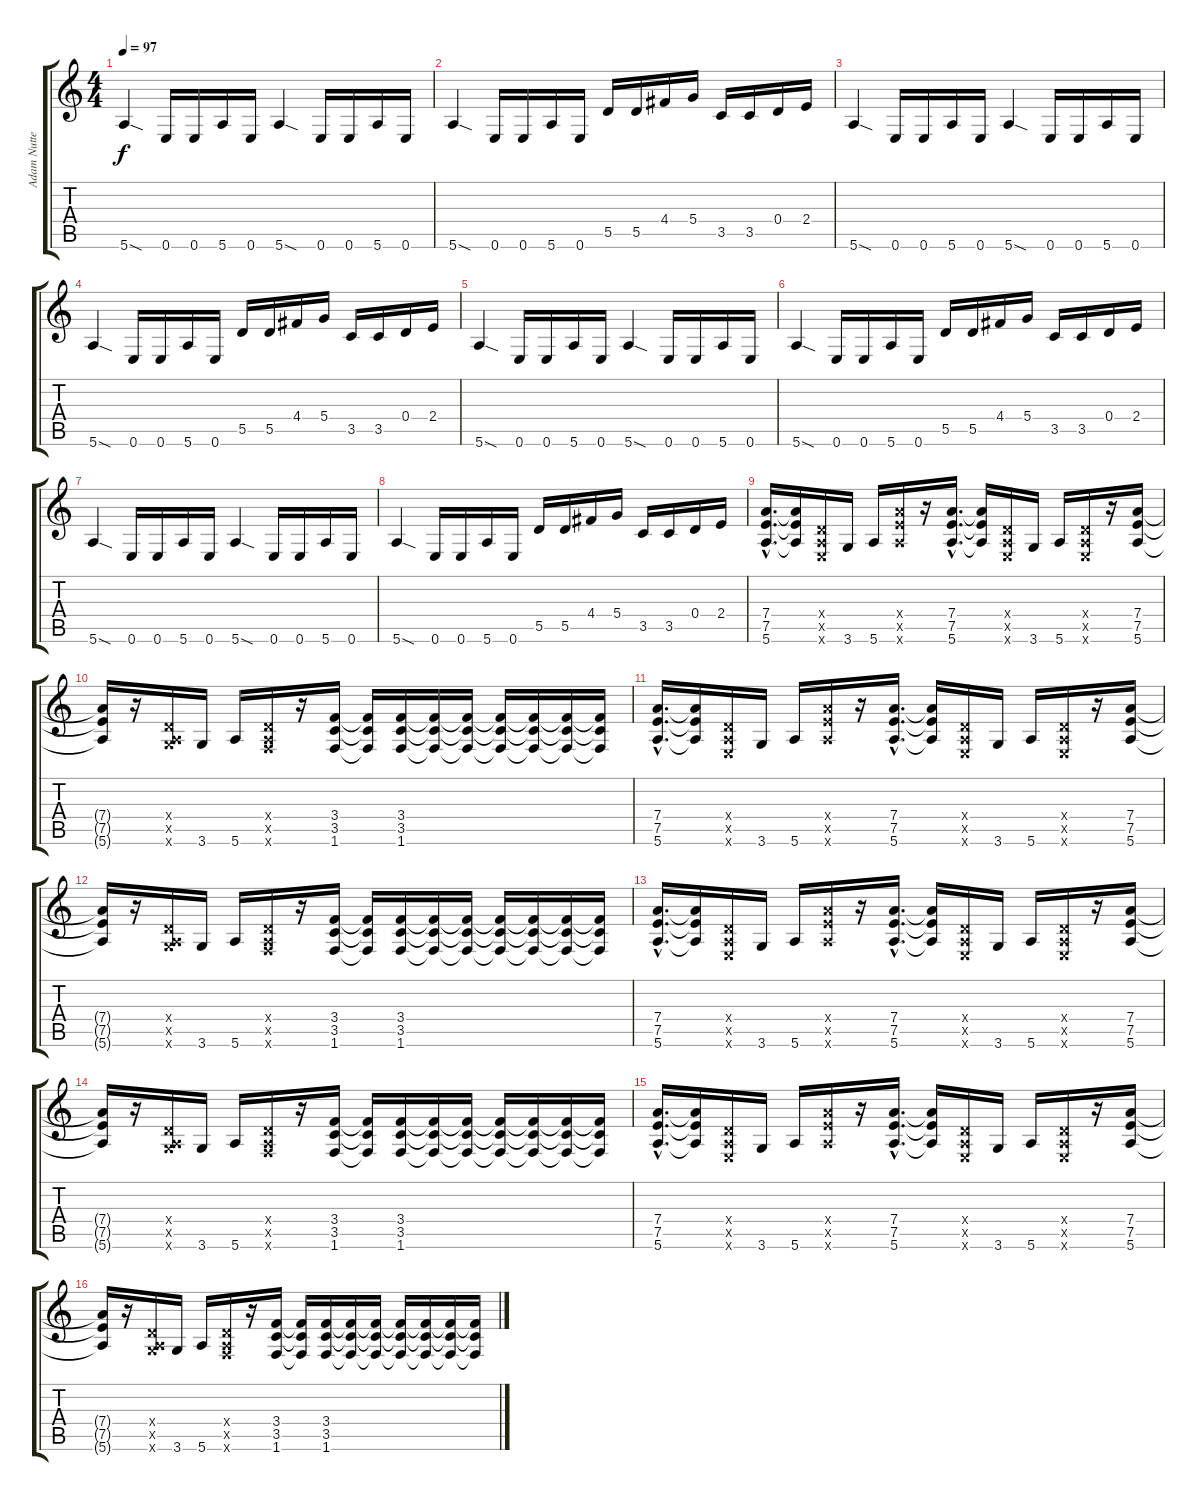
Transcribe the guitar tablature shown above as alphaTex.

\track ("Adam Nutter" "Adam Nutte") {instrument distortionguitar}
\staff {score tabs}
\tuning (E4 B3 G3 D3 A2 E2) {hide}
\ts (4 4)
\tempo 97
\clef g2
\ks c
5.6{sod}.4{dy f instrument distortionguitar} 0.6.16 0.6.16 5.6.16 0.6.16 5.6{sod}.4 0.6.16 0.6.16 5.6.16 0.6.16 |
5.6{sod}.4 0.6.16 0.6.16 5.6.16 0.6.16 5.5.16 5.5.16 4.4.16 5.4.16 3.5.16 3.5.16 0.4.16 2.4.16 |
5.6{sod}.4 0.6.16 0.6.16 5.6.16 0.6.16 5.6{sod}.4 0.6.16 0.6.16 5.6.16 0.6.16 |
5.6{sod}.4 0.6.16 0.6.16 5.6.16 0.6.16 5.5.16 5.5.16 4.4.16 5.4.16 3.5.16 3.5.16 0.4.16 2.4.16 |
5.6{sod}.4 0.6.16 0.6.16 5.6.16 0.6.16 5.6{sod}.4 0.6.16 0.6.16 5.6.16 0.6.16 |
5.6{sod}.4 0.6.16 0.6.16 5.6.16 0.6.16 5.5.16 5.5.16 4.4.16 5.4.16 3.5.16 3.5.16 0.4.16 2.4.16 |
5.6{sod}.4 0.6.16 0.6.16 5.6.16 0.6.16 5.6{sod}.4 0.6.16 0.6.16 5.6.16 0.6.16 |
5.6{sod}.4 0.6.16 0.6.16 5.6.16 0.6.16 5.5.16 5.5.16 4.4.16 5.4.16 3.5.16 3.5.16 0.4.16 2.4.16 |
(7.4{hac} 7.5{hac} 5.6{hac}).16{d} (7.4{t} 7.5{t} 5.6{t}).16 (0.4{x} 0.5{x} 0.6{x}).16 3.6.16 5.6.16 (7.4{x} 7.5{x} 5.6{x}).16 r.16 (7.4{hac} 7.5{hac} 5.6{hac}).16{d} (7.4{t} 7.5{t} 5.6{t}).16 (0.4{x} 0.5{x} 0.6{x}).16 3.6.16 5.6.16 (0.4{x} 0.5{x} 0.6{x}).16 r.16 (7.4 7.5 5.6).16 |
(7.4{t} 7.5{t} 5.6{t}).16 r.16 (0.4{x} 0.5{x} 3.6{x}).16 3.6.16 5.6.16 (0.4{x} 0.5{x} 1.6{x}).16 r.16 (3.4 3.5 1.6).16 (3.4{t} 3.5{t} 1.6{t}).16 (3.4 3.5 1.6).16 (3.4{t} 3.5{t} 1.6{t}).16 (3.4{t} 3.5{t} 1.6{t}).16 (3.4{t} 3.5{t} 1.6{t}).16 (3.4{t} 3.5{t} 1.6{t}).16 (3.4{t} 3.5{t} 1.6{t}).16 (3.4{t} 3.5{t} 1.6{t}).16 |
(7.4{hac} 7.5{hac} 5.6{hac}).16{d} (7.4{t} 7.5{t} 5.6{t}).16 (0.4{x} 0.5{x} 0.6{x}).16 3.6.16 5.6.16 (7.4{x} 7.5{x} 5.6{x}).16 r.16 (7.4{hac} 7.5{hac} 5.6{hac}).16{d} (7.4{t} 7.5{t} 5.6{t}).16 (0.4{x} 0.5{x} 0.6{x}).16 3.6.16 5.6.16 (0.4{x} 0.5{x} 0.6{x}).16 r.16 (7.4 7.5 5.6).16 |
(7.4{t} 7.5{t} 5.6{t}).16 r.16 (0.4{x} 0.5{x} 3.6{x}).16 3.6.16 5.6.16 (0.4{x} 0.5{x} 1.6{x}).16 r.16 (3.4 3.5 1.6).16 (3.4{t} 3.5{t} 1.6{t}).16 (3.4 3.5 1.6).16 (3.4{t} 3.5{t} 1.6{t}).16 (3.4{t} 3.5{t} 1.6{t}).16 (3.4{t} 3.5{t} 1.6{t}).16 (3.4{t} 3.5{t} 1.6{t}).16 (3.4{t} 3.5{t} 1.6{t}).16 (3.4{t} 3.5{t} 1.6{t}).16 |
(7.4{hac} 7.5{hac} 5.6{hac}).16{d} (7.4{t} 7.5{t} 5.6{t}).16 (0.4{x} 0.5{x} 0.6{x}).16 3.6.16 5.6.16 (7.4{x} 7.5{x} 5.6{x}).16 r.16 (7.4{hac} 7.5{hac} 5.6{hac}).16{d} (7.4{t} 7.5{t} 5.6{t}).16 (0.4{x} 0.5{x} 0.6{x}).16 3.6.16 5.6.16 (0.4{x} 0.5{x} 0.6{x}).16 r.16 (7.4 7.5 5.6).16 |
(7.4{t} 7.5{t} 5.6{t}).16 r.16 (0.4{x} 0.5{x} 3.6{x}).16 3.6.16 5.6.16 (0.4{x} 0.5{x} 1.6{x}).16 r.16 (3.4 3.5 1.6).16 (3.4{t} 3.5{t} 1.6{t}).16 (3.4 3.5 1.6).16 (3.4{t} 3.5{t} 1.6{t}).16 (3.4{t} 3.5{t} 1.6{t}).16 (3.4{t} 3.5{t} 1.6{t}).16 (3.4{t} 3.5{t} 1.6{t}).16 (3.4{t} 3.5{t} 1.6{t}).16 (3.4{t} 3.5{t} 1.6{t}).16 |
(7.4{hac} 7.5{hac} 5.6{hac}).16{d} (7.4{t} 7.5{t} 5.6{t}).16 (0.4{x} 0.5{x} 0.6{x}).16 3.6.16 5.6.16 (7.4{x} 7.5{x} 5.6{x}).16 r.16 (7.4{hac} 7.5{hac} 5.6{hac}).16{d} (7.4{t} 7.5{t} 5.6{t}).16 (0.4{x} 0.5{x} 0.6{x}).16 3.6.16 5.6.16 (0.4{x} 0.5{x} 0.6{x}).16 r.16 (7.4 7.5 5.6).16 |
(7.4{t} 7.5{t} 5.6{t}).16 r.16 (0.4{x} 0.5{x} 3.6{x}).16 3.6.16 5.6.16 (0.4{x} 0.5{x} 1.6{x}).16 r.16 (3.4 3.5 1.6).16 (3.4{t} 3.5{t} 1.6{t}).16 (3.4 3.5 1.6).16 (3.4{t} 3.5{t} 1.6{t}).16 (3.4{t} 3.5{t} 1.6{t}).16 (3.4{t} 3.5{t} 1.6{t}).16 (3.4{t} 3.5{t} 1.6{t}).16 (3.4{t} 3.5{t} 1.6{t}).16 (3.4{t} 3.5{t} 1.6{t}).16
